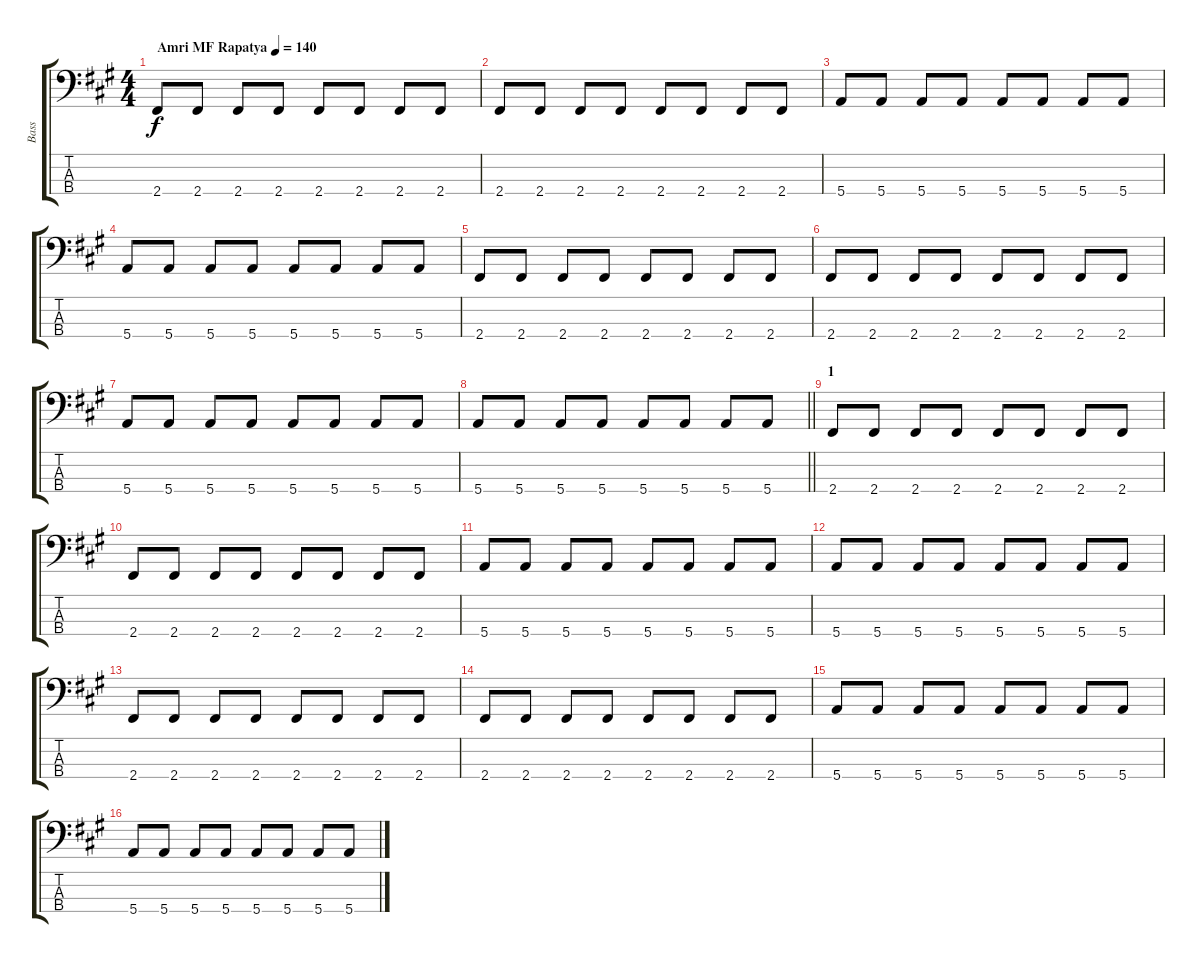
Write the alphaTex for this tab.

\track ("Bass" "Bass") {instrument electricbassfinger}
\staff {score tabs}
\tuning (G2 D2 A1 E1) {hide}
\ts (4 4)
\tempo (140 "Amri MF Rapatya")
\clef f4
\ks a
2.4.8{dy f instrument electricbassfinger} 2.4.8 2.4.8 2.4.8 2.4.8 2.4.8 2.4.8 2.4.8 |
2.4.8 2.4.8 2.4.8 2.4.8 2.4.8 2.4.8 2.4.8 2.4.8 |
5.4.8 5.4.8 5.4.8 5.4.8 5.4.8 5.4.8 5.4.8 5.4.8 |
5.4.8 5.4.8 5.4.8 5.4.8 5.4.8 5.4.8 5.4.8 5.4.8 |
2.4.8 2.4.8 2.4.8 2.4.8 2.4.8 2.4.8 2.4.8 2.4.8 |
2.4.8 2.4.8 2.4.8 2.4.8 2.4.8 2.4.8 2.4.8 2.4.8 |
5.4.8 5.4.8 5.4.8 5.4.8 5.4.8 5.4.8 5.4.8 5.4.8 |
\barLineRight lightlight
5.4.8 5.4.8 5.4.8 5.4.8 5.4.8 5.4.8 5.4.8 5.4.8 |
\section ("" "1")
2.4.8 2.4.8 2.4.8 2.4.8 2.4.8 2.4.8 2.4.8 2.4.8 |
2.4.8 2.4.8 2.4.8 2.4.8 2.4.8 2.4.8 2.4.8 2.4.8 |
5.4.8 5.4.8 5.4.8 5.4.8 5.4.8 5.4.8 5.4.8 5.4.8 |
5.4.8 5.4.8 5.4.8 5.4.8 5.4.8 5.4.8 5.4.8 5.4.8 |
2.4.8 2.4.8 2.4.8 2.4.8 2.4.8 2.4.8 2.4.8 2.4.8 |
2.4.8 2.4.8 2.4.8 2.4.8 2.4.8 2.4.8 2.4.8 2.4.8 |
5.4.8 5.4.8 5.4.8 5.4.8 5.4.8 5.4.8 5.4.8 5.4.8 |
5.4.8 5.4.8 5.4.8 5.4.8 5.4.8 5.4.8 5.4.8 5.4.8
